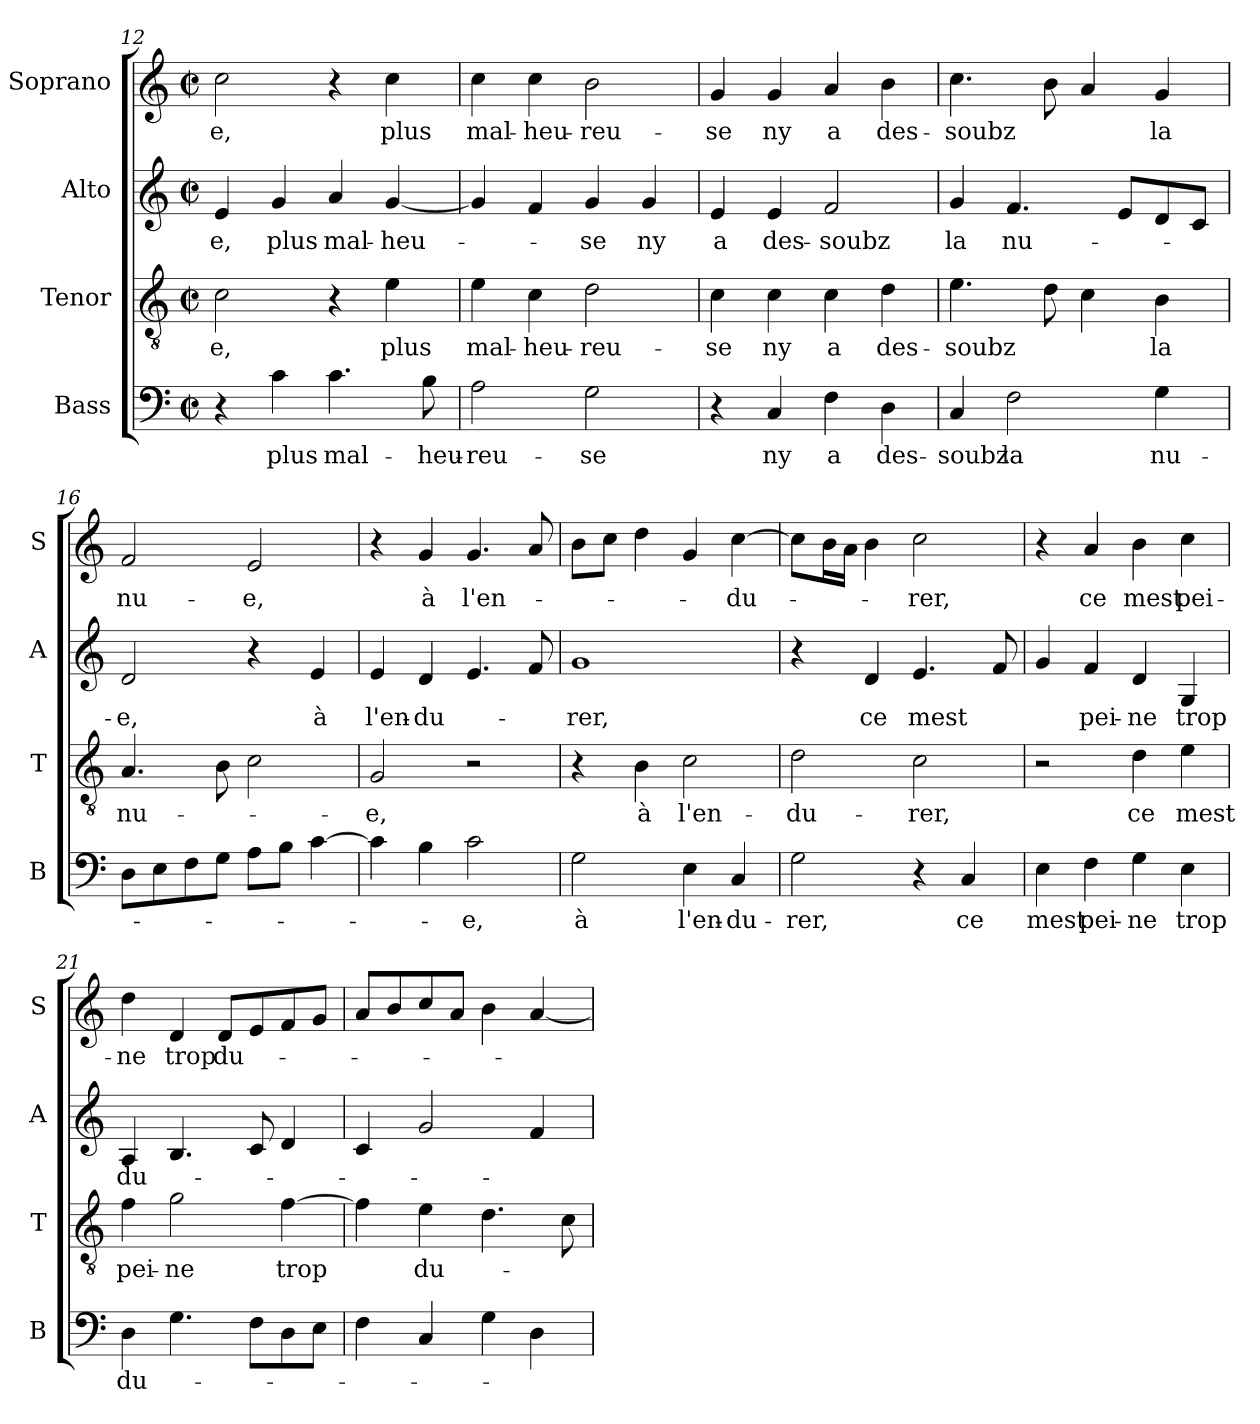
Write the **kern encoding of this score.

**kern	**text	**kern	**text	**kern	**text	**kern	**text
*part4	*part4	*part3	*part3	*part2	*part2	*part1	*part1
*staff4	*staff4	*staff3	*staff3	*staff2	*staff2	*staff1	*staff1
*I"Bass	*	*I"Tenor	*	*I"Alto	*	*I"Soprano	*
*I'B	*	*I'T	*	*I'A	*	*I'S	*
*clefF4	*	*clefGv2	*	*clefG2	*	*clefG2	*
*k[]	*	*k[]	*	*k[]	*	*k[]	*
*C:	*	*C:	*	*C:	*	*C:	*
*M2/2	*	*M2/2	*	*M2/2	*	*M2/2	*
*met(c|)	*	*met(c|)	*	*met(c|)	*	*met(c|)	*
=12	=12	=12	=12	=12	=12	=12	=12
!	!	!	!LO:LY:b	!	!LO:LY:b	!	!LO:LY:b
4r	.	2c\	-e,	4e/	-e,	2cc\	-e,
!	!LO:LY:b	!	!	!	!LO:LY:b	!	!
4c\	plus	.	.	4g/	plus	.	.
!	!LO:LY:b	!	!	!	!LO:LY:b	!	!
4.c\	mal-	4r	.	4a/	mal-	4r	.
!	!	!	!LO:LY:b	!	!LO:LY:b	!	!LO:LY:b
.	.	4e\	plus	[4g/	-heu-	4cc\	plus
!	!LO:LY:b	!	!	!	!	!	!
8B\	-heu-	.	.	.	.	.	.
=13	=13	=13	=13	=13	=13	=13	=13
!	!LO:LY:b	!	!LO:LY:b	!	!	!	!LO:LY:b
2A\	-reu-	4e\	mal-	4g/]	.	4cc\	mal-
!	!	!	!LO:LY:b	!	!	!	!LO:LY:b
.	.	4c\	-heu-	4f/	.	4cc\	-heu-
!	!LO:LY:b	!	!LO:LY:b	!	!LO:LY:b	!	!LO:LY:b
2G\	-se	2d\	-reu-	4g/	-se	2b\	-reu-
!	!	!	!	!	!LO:LY:b	!	!
.	.	.	.	4g/	ny	.	.
=14	=14	=14	=14	=14	=14	=14	=14
!	!	!	!LO:LY:b	!	!LO:LY:b	!	!LO:LY:b
4r	.	4c\	-se	4e/	a	4g/	-se
!	!LO:LY:b	!	!LO:LY:b	!	!LO:LY:b	!	!LO:LY:b
4C/	ny	4c\	ny	4e/	des-	4g/	ny
!	!LO:LY:b	!	!LO:LY:b	!	!LO:LY:b	!	!LO:LY:b
4F\	a	4c\	a	2f/	-soubz	4a/	a
!	!LO:LY:b	!	!LO:LY:b	!	!	!	!LO:LY:b
4D\	des-	4d\	des-	.	.	4b\	des-
=15	=15	=15	=15	=15	=15	=15	=15
!	!LO:LY:b	!	!LO:LY:b	!	!LO:LY:b	!	!LO:LY:b
4C/	-soubz	4.e\	-soubz	4g/	la	4.cc\	-soubz
!	!LO:LY:b	!	!	!	!LO:LY:b	!	!
2F\	la	.	.	4.f/	nu-	.	.
.	.	8d\	.	.	.	8b\	.
.	.	4c\	.	.	.	4a/	.
.	.	.	.	8e/L	.	.	.
!	!LO:LY:b	!	!LO:LY:b	!	!	!	!LO:LY:b
4G\	nu-	4B\	la	8d/	.	4g/	la
.	.	.	.	8c/J	.	.	.
!!LO:LB:g=z
=16	=16	=16	=16	=16	=16	=16	=16
!	!	!	!LO:LY:b	!	!LO:LY:b	!	!LO:LY:b
8D\L	.	4.A/	nu-	2d/	-e,	2f/	nu-
8E\	.	.	.	.	.	.	.
8F\	.	.	.	.	.	.	.
8G\J	.	8B\	.	.	.	.	.
!	!	!	!	!	!	!	!LO:LY:b
8A\L	.	2c\	.	4r	.	2e/	-e,
8B\J	.	.	.	.	.	.	.
!	!	!	!	!	!LO:LY:b	!	!
[4c\	.	.	.	4e/	à	.	.
=17	=17	=17	=17	=17	=17	=17	=17
!	!	!	!LO:LY:b	!	!LO:LY:b	!	!
4c\]	.	2G/	-e,	4e/	l'en-	4r	.
!	!	!	!	!	!LO:LY:b	!	!LO:LY:b
4B\	.	.	.	4d/	-du-	4g/	à
!	!LO:LY:b	!	!	!	!	!	!LO:LY:b
2c\	-e,	2r	.	4.e/	.	4.g/	l'en-
.	.	.	.	8f/	.	8a/	.
=18	=18	=18	=18	=18	=18	=18	=18
!	!LO:LY:b	!	!	!	!LO:LY:b	!	!
2G\	à	4r	.	1g	-rer,	8b\L	.
.	.	.	.	.	.	8cc\J	.
!	!	!	!LO:LY:b	!	!	!	!
.	.	4B\	à	.	.	4dd\	.
!	!LO:LY:b	!	!LO:LY:b	!	!	!	!
4E\	l'en-	2c\	l'en-	.	.	4g/	.
!	!LO:LY:b	!	!	!	!	!	!LO:LY:b
4C/	-du-	.	.	.	.	[4cc\	-du-
=19	=19	=19	=19	=19	=19	=19	=19
!	!LO:LY:b	!	!LO:LY:b	!	!	!	!
2G\	-rer,	2d\	-du-	4r	.	8cc\L]	.
.	.	.	.	.	.	16b\L	.
.	.	.	.	.	.	16a\JJ	.
!	!	!	!	!	!LO:LY:b	!	!
.	.	.	.	4d/	ce	4b\	.
!	!	!	!LO:LY:b	!	!LO:LY:b	!	!LO:LY:b
4r	.	2c\	-rer,	4.e/	mest	2cc\	-rer,
!	!LO:LY:b	!	!	!	!	!	!
4C/	ce	.	.	.	.	.	.
.	.	.	.	8f/	.	.	.
=20	=20	=20	=20	=20	=20	=20	=20
!	!LO:LY:b	!	!	!	!	!	!
4E\	mest	2r	.	4g/	.	4r	.
!	!LO:LY:b	!	!	!	!LO:LY:b	!	!LO:LY:b
4F\	pei-	.	.	4f/	pei-	4a/	ce
!	!LO:LY:b	!	!LO:LY:b	!	!LO:LY:b	!	!LO:LY:b
4G\	-ne	4d\	ce	4d/	-ne	4b\	mest
!	!LO:LY:b	!	!LO:LY:b	!	!LO:LY:b	!	!LO:LY:b
4E\	trop	4e\	mest	4G/	trop	4cc\	pei-
!!LO:LB:g=z
=21	=21	=21	=21	=21	=21	=21	=21
!	!LO:LY:b	!	!LO:LY:b	!	!LO:LY:b	!	!LO:LY:b
4D\	du-	4f\	pei-	4A/	du-	4dd\	-ne
!	!	!	!LO:LY:b	!	!	!	!LO:LY:b
4.G\	.	2g\	-ne	4.B/	.	4d/	trop
!	!	!	!	!	!	!	!LO:LY:b
.	.	.	.	.	.	8d/L	du-
8F\L	.	.	.	8c/	.	8e/	.
!	!	!	!LO:LY:b	!	!	!	!
8D\	.	[4f\	trop	4d/	.	8f/	.
8E\J	.	.	.	.	.	8g/J	.
=22	=22	=22	=22	=22	=22	=22	=22
4F\	.	4f\]	.	4c/	.	8a/L	.
.	.	.	.	.	.	8b/	.
!	!	!	!LO:LY:b	!	!	!	!
4C/	.	4e\	du-	2g/	.	8cc/	.
.	.	.	.	.	.	8a/J	.
4G\	.	4.d\	.	.	.	4b\	.
4D\	.	.	.	4f/	.	[4a/	.
.	.	8c\	.	.	.	.	.
=	=	=	=	=	=	=	=
*-	*-	*-	*-	*-	*-	*-	*-
